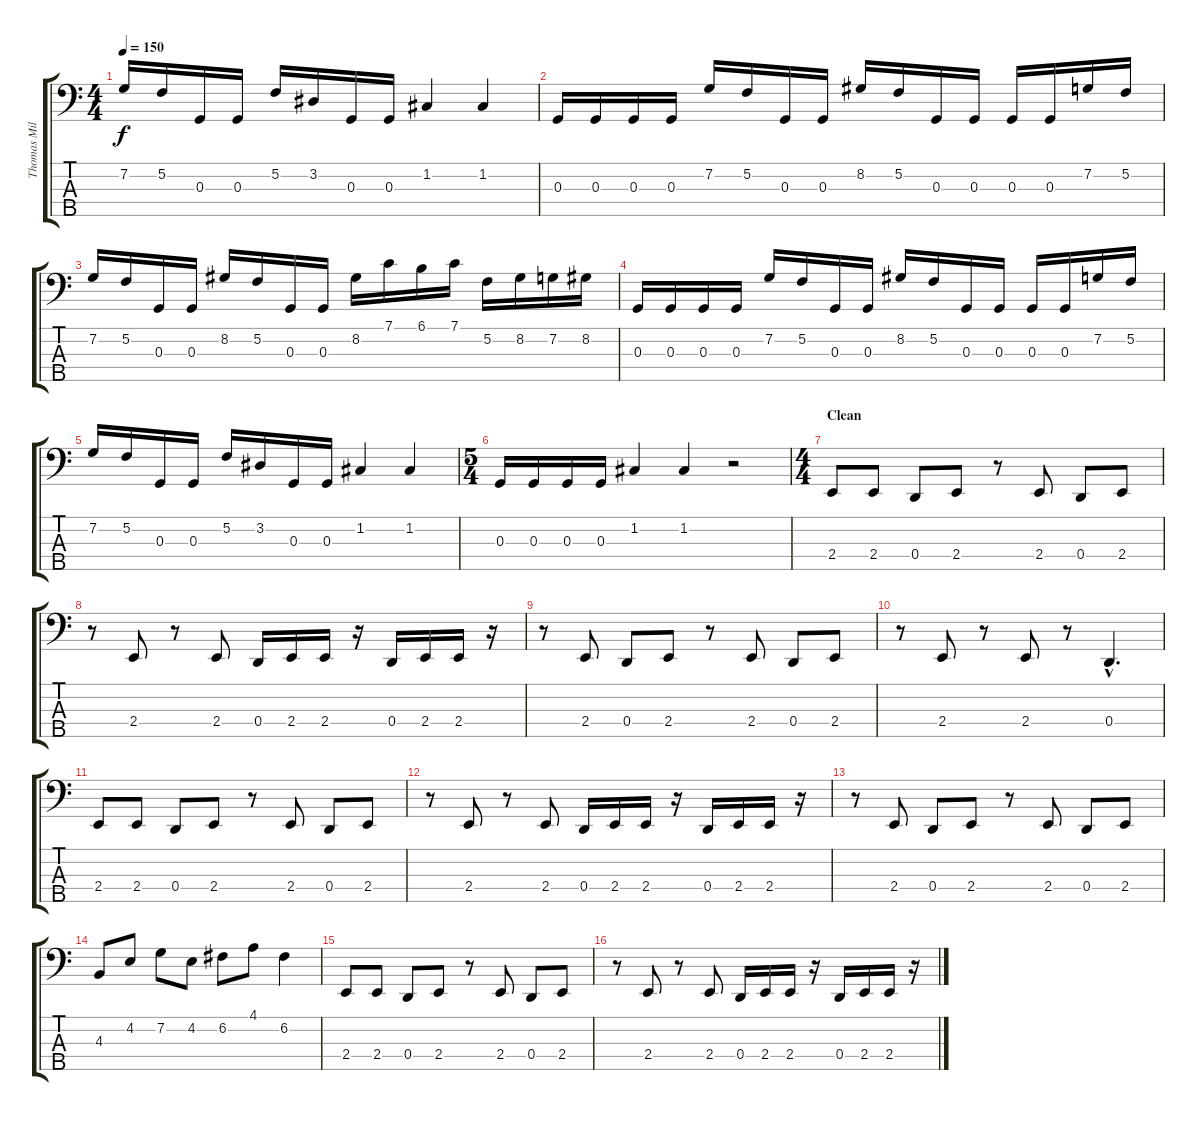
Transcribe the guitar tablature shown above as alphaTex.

\track ("Thomas Miller" "Thomas Mil") {instrument electricbassfinger}
\staff {score tabs}
\tuning (F2 C2 G1 D1 A0) {hide}
\ts (4 4)
\tempo 150
\clef f4
\ks c
7.2.16{dy f} 5.2.16 0.3.16 0.3.16 5.2.16 3.2.16 0.3.16 0.3.16 1.2.4 1.2.4 |
0.3.16{volume 16 balance 8} 0.3.16 0.3.16 0.3.16 7.2.16 5.2.16 0.3.16 0.3.16 8.2.16 5.2.16 0.3.16 0.3.16 0.3.16 0.3.16 7.2.16 5.2.16 |
7.2.16 5.2.16 0.3.16 0.3.16 8.2.16 5.2.16 0.3.16 0.3.16 8.2.16 7.1.16 6.1.16 7.1.16 5.2.16 8.2.16 7.2.16 8.2.16 |
0.3.16{volume 16 balance 8} 0.3.16 0.3.16 0.3.16 7.2.16 5.2.16 0.3.16 0.3.16 8.2.16 5.2.16 0.3.16 0.3.16 0.3.16 0.3.16 7.2.16 5.2.16 |
7.2.16 5.2.16 0.3.16 0.3.16 5.2.16 3.2.16 0.3.16 0.3.16 1.2.4 1.2.4 |
\ts (5 4)
0.3.16 0.3.16 0.3.16 0.3.16 1.2.4 1.2.4 r.2 |
\ts (4 4)
\section ("" "Clean")
2.4.8 2.4.8 0.4.8 2.4.8 r.8 2.4.8 0.4.8 2.4.8 |
r.8 2.4.8 r.8 2.4.8 0.4.16 2.4.16 2.4.16 r.16 0.4.16 2.4.16 2.4.16 r.16 |
r.8 2.4.8 0.4.8 2.4.8 r.8 2.4.8 0.4.8 2.4.8 |
r.8 2.4.8 r.8 2.4.8 r.8 0.4{hac}.4{d} |
2.4.8 2.4.8 0.4.8 2.4.8 r.8 2.4.8 0.4.8 2.4.8 |
r.8 2.4.8 r.8 2.4.8 0.4.16 2.4.16 2.4.16 r.16 0.4.16 2.4.16 2.4.16 r.16 |
r.8 2.4.8 0.4.8 2.4.8 r.8 2.4.8 0.4.8 2.4.8 |
4.3.8 4.2.8 7.2.8 4.2.8 6.2.8 4.1.8 6.2.4 |
2.4.8 2.4.8 0.4.8 2.4.8 r.8 2.4.8 0.4.8 2.4.8 |
r.8 2.4.8 r.8 2.4.8 0.4.16 2.4.16 2.4.16 r.16 0.4.16 2.4.16 2.4.16 r.16
